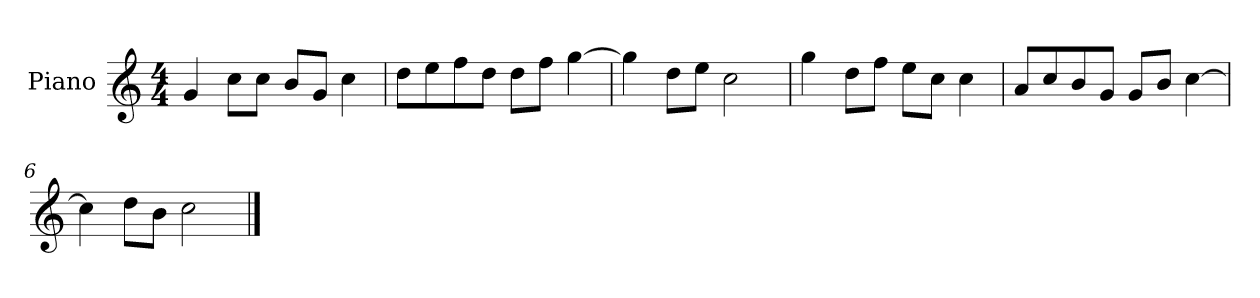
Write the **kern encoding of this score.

**kern
*part1
*staff1
*I"Piano
*I'P-no
*clefG2
*k[]
*M4/4
*MM90
=1
4g/
8cc\L
8cc\J
8b/L
8g/J
4cc\
=2
8dd\L
8ee\
8ff\
8dd\J
8dd\L
8ff\J
[4gg\
=3
4gg\]
8dd\L
8ee\J
2cc\
=4
4gg\
8dd\L
8ff\J
8ee\L
8cc\J
4cc\
=5
8a/L
8cc/
8b/
8g/J
8g/L
8b/J
[4cc\
=6
4cc\]
8dd\L
8b\J
2cc\
==
*-
